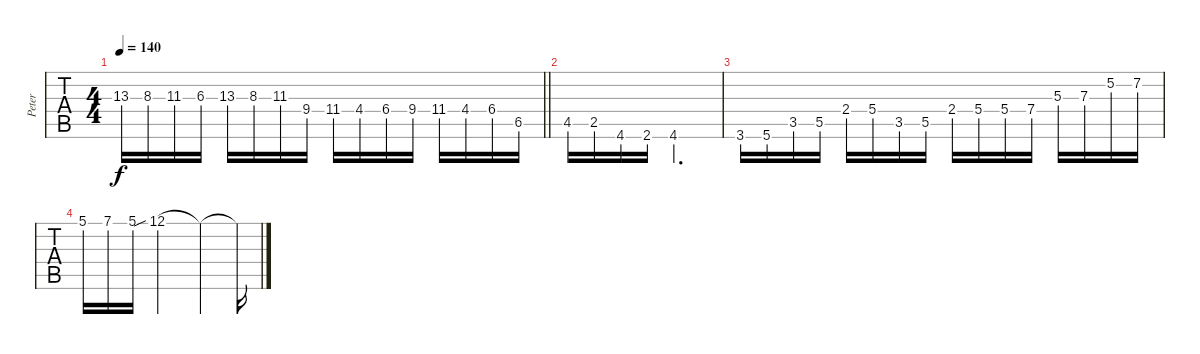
\track ("Peter" "Peter") {instrument overdrivenguitar}
\staff {tabs}
\tuning (D4 A3 F3 C3 G2 D2) {hide}
\ts (4 4)
\tempo 140
\clef g2
\barLineRight lightlight
\ks c
13.3.16{dy f} 8.3.16 11.3.16 6.3.16 13.3.16 8.3.16 11.3.16 9.4.16 11.4.16 4.4.16 6.4.16 9.4.16 11.4.16 4.4.16 6.4.16 6.5.16 |
4.5.16 2.5.16 4.6.16 2.6.16 4.6.2{d} |
3.6.16 5.6.16 3.5.16 5.5.16 2.4.16 5.4.16 3.5.16 5.5.16 2.4.16 5.4.16 5.4.16 7.4.16 5.3.16 7.3.16 5.2.16 7.2.16 |
5.1.16 7.1.16 5.1.16 12.1{sib}.2 12.1{t}.4 12.1{t}.16
